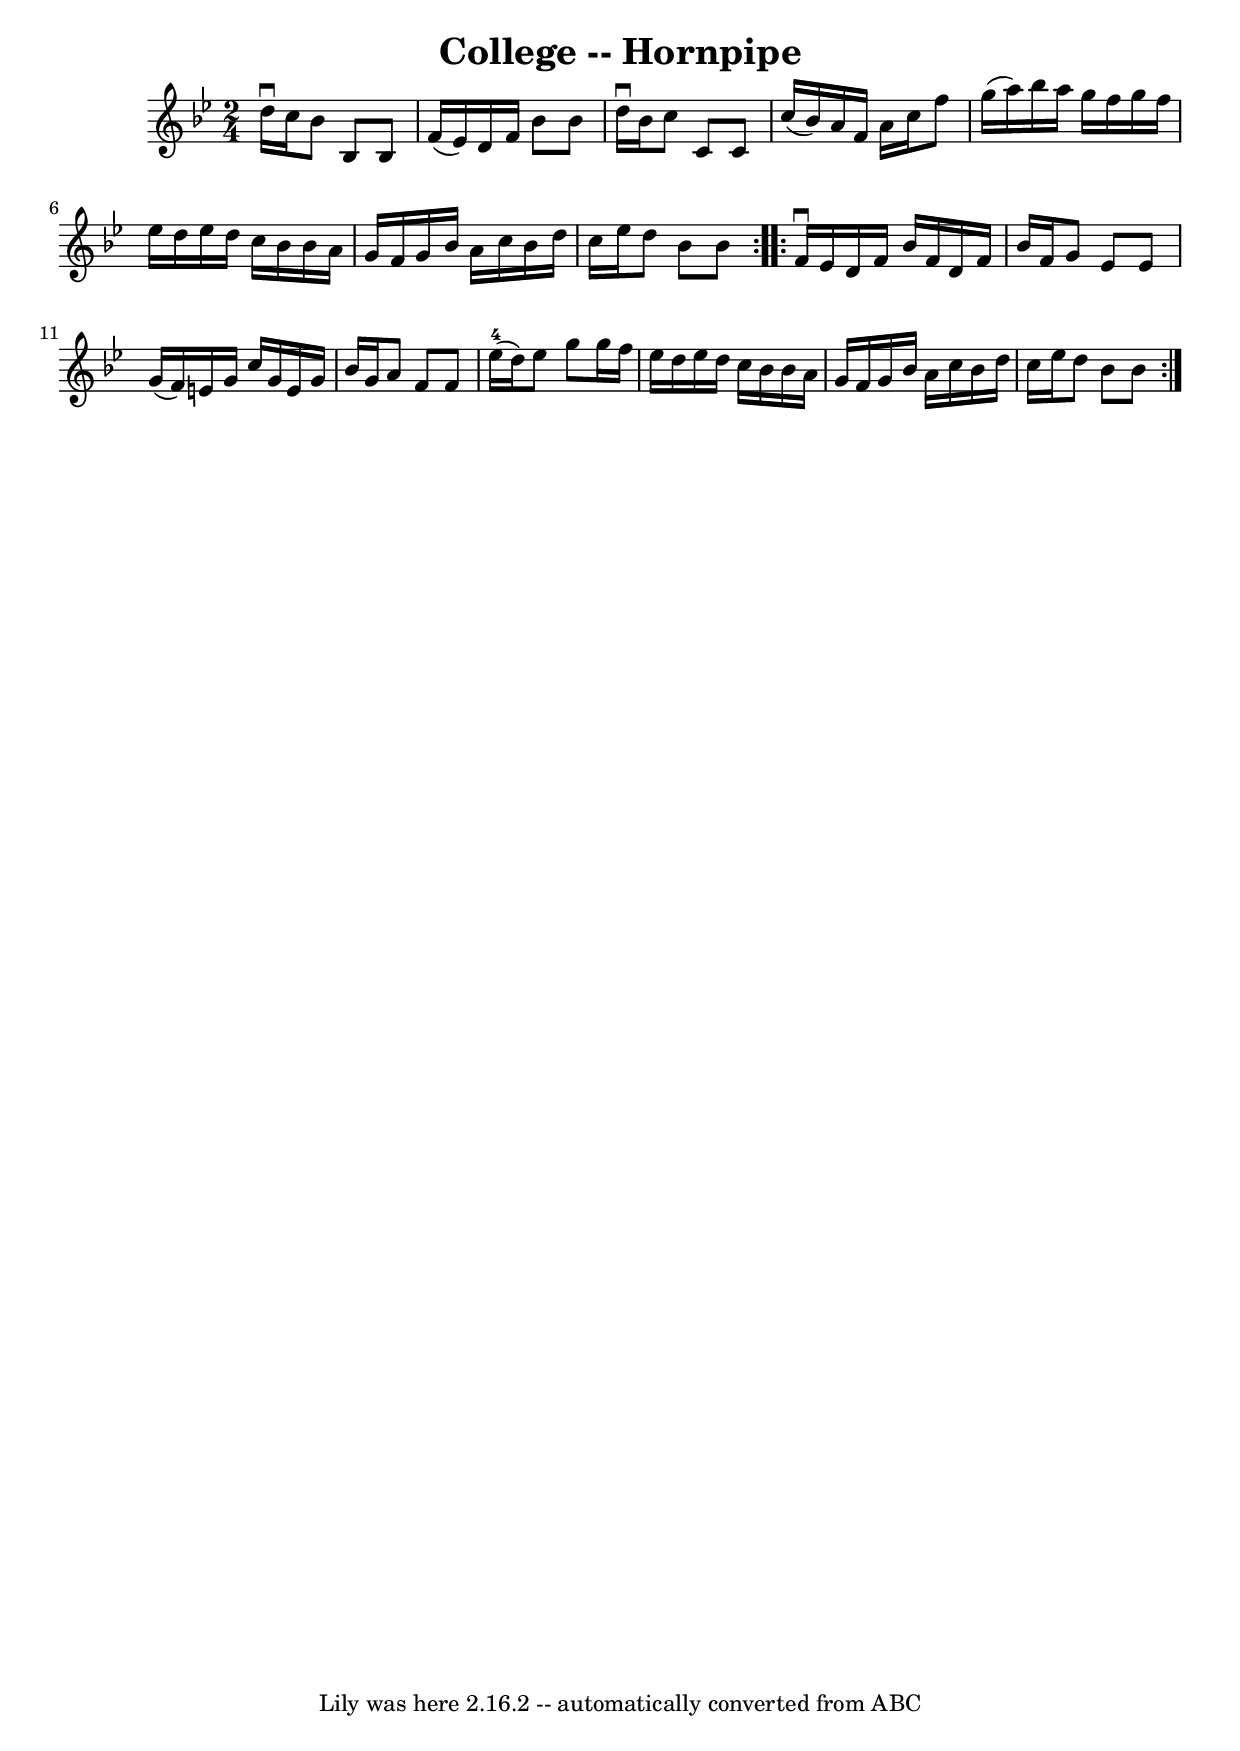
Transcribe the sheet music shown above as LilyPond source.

\version "2.16.2"
\include "Mammoth.ily"
\header {
  %% book = "Cole's 1000 Fiddle Tunes"
  crossRefNumber = "1"
  footnotes = ""
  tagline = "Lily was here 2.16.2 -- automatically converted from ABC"
  title = "College -- Hornpipe"

}
voicedefault =  {



  \repeat volta 2 {

    \time 2/4 
    \key bes \major d''16^\downbow c''16  |
    bes'8 bes8   
    bes8 f'16 (ees'16) |
    d'16 f'16 bes'8 bes'8 d''16^\downbow bes'16  |
    c''8 c'8 c'8 c''16 (bes'16) 
    |
    a'16 f'16 a'16 c''16 f''8 g''16 (a''16) 
    |
    bes''16 a''16 g''16 f''16 g''16 f''16 ees''16    
    d''16  |
    ees''16 d''16 c''16 bes'16 bes'16 a'16 g'16 
    f'16  |
    g'16 bes'16 a'16 c''16 bes'16 d''16 c''16 
    ees''16  |
    d''8 bes'8 bes'8  
  }     
  \repeat volta 2 {
    f'16^\downbow ees'16  |
    d'16 f'16 bes'16 f'16 d'16 f'16   
    bes'16 f'16  |
    g'8 ees'8 ees'8 g'16 (f'16) |
    
    e'16 g'16 c''16 g'16 e'16 g'16 bes'16 g'16  |
    
    a'8 f'8 f'8 ees''16-4(d''16) |
    ees''8 g''8    
    g''16 f''16 ees''16 d''16  |
    ees''16 d''16 c''16    
    bes'16 bes'16 a'16 g'16 f'16  |
    g'16 bes'16 a'16    
    c''16 bes'16 d''16 c''16 ees''16  |
    d''8 bes'8 bes'8 
    
  }   

}

\score{
  <<

    \context Staff="default"
    {
      \voicedefault 
      
    }

  >>
  \layout {
    
  }
  \midi {
  }

}
